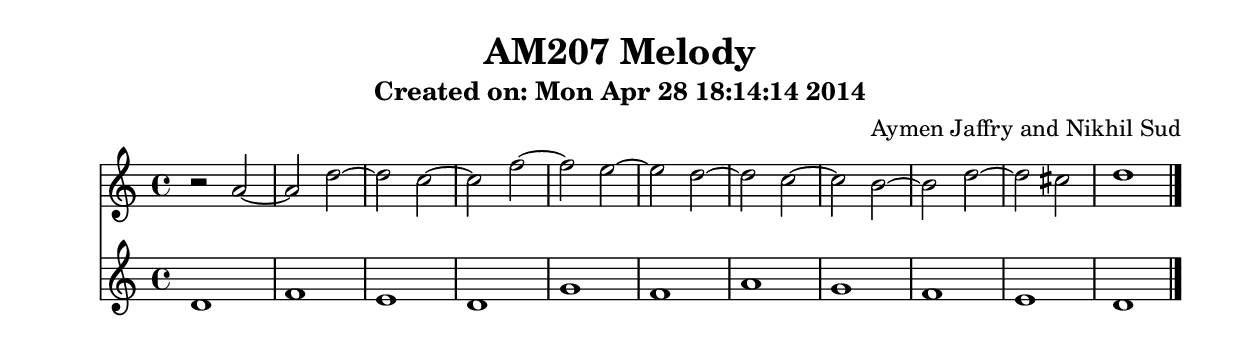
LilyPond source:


\version "2.12.2"

\header {
    title = "AM207 Melody"
    subtitle = "Created on: Mon Apr 28 18:14:14 2014"
    composer = "Aymen Jaffry and Nikhil Sud"
}

result = {
    <<
    \new Staff
    {
        \time 4/4
        \clef treble
        {
            r2 a'~ a' d''~ d'' c''~ c'' f''~ f'' e''~ e'' d''~ d'' c''~ c'' b'~ b' d''~ d'' cis'' d'' 1
        }
    }
    \new Staff
    {
        \time 4/4
        \clef treble
        {
            d' 1 f' e' d' g' f' a' g' f' e' d' \bar "|."
        }
    }
    >>
}

\paper {
    raggedbottom = ##t
    indent = 7. \mm
    linewidth = 183.5 \mm
    betweensystemspace = 25\mm
    betweensystempadding = 0\mm
}

\score{
    \result
    \midi {
        \context {
            \Score
            tempoWholesPerMinute = #(ly:make-moment 160 4)
        }
    }
    \layout {}
}
